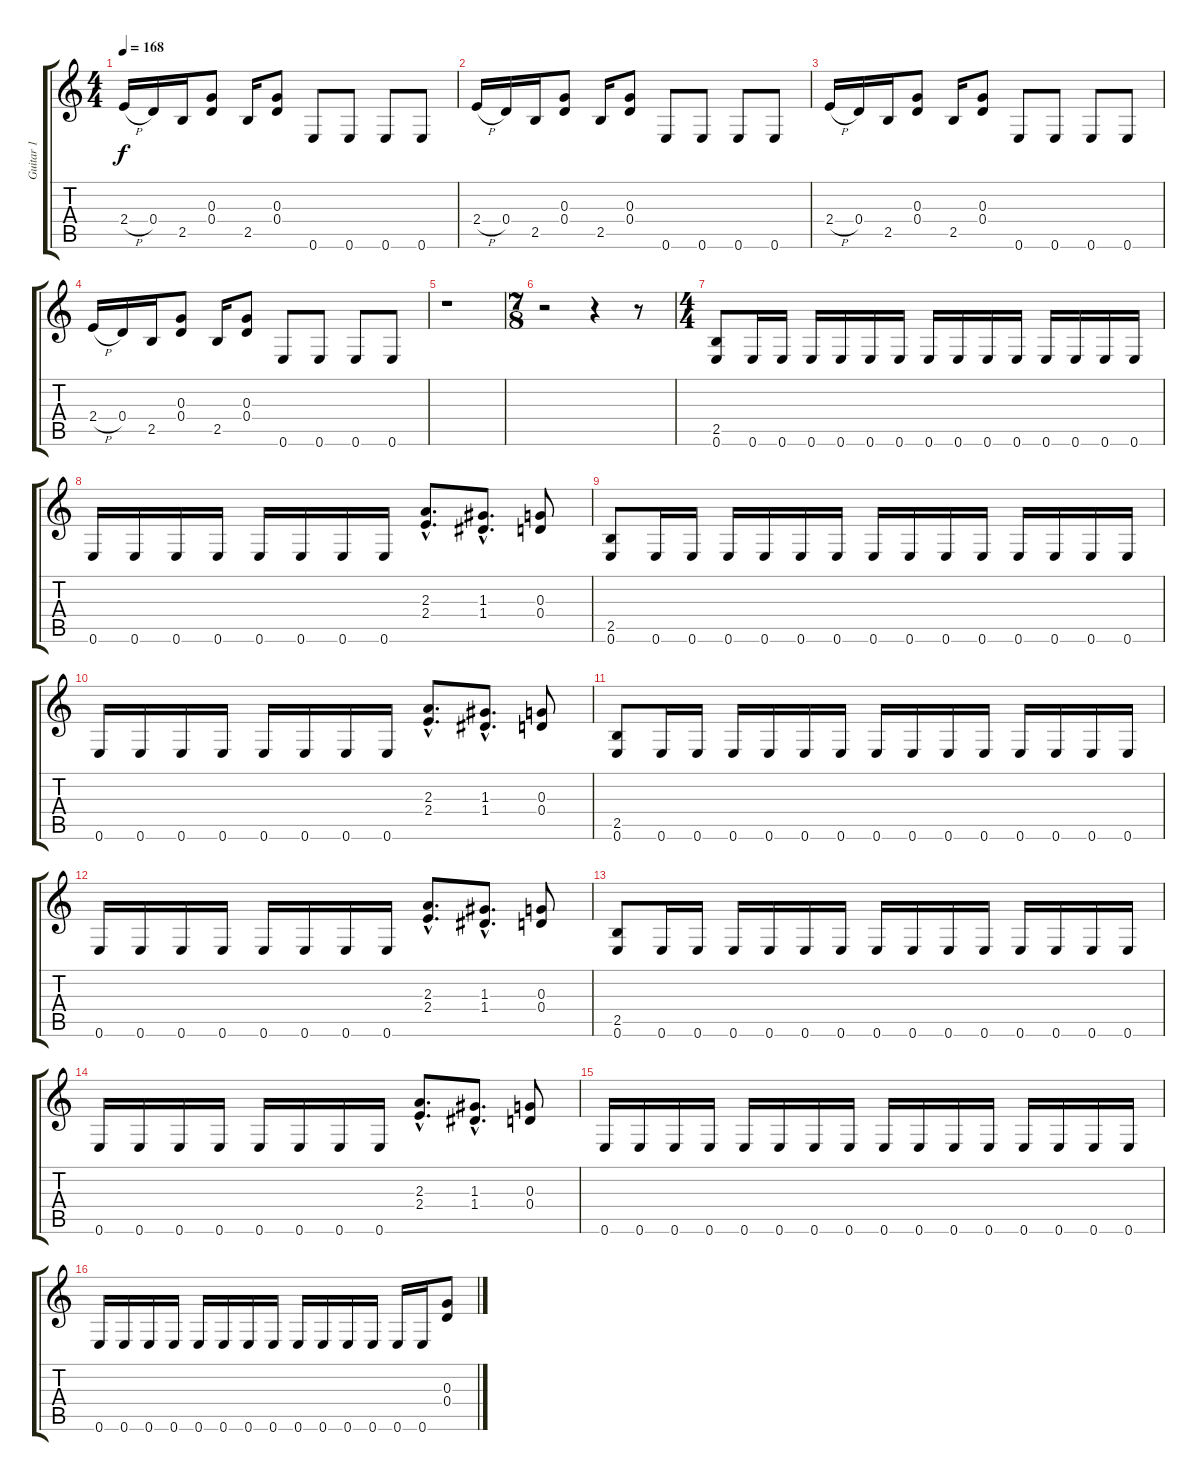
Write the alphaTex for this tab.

\track ("Guitar 1" "Guitar 1") {instrument overdrivenguitar}
\staff {score tabs}
\tuning (E4 B3 G3 D3 A2 E2) {hide}
\ts (4 4)
\tempo 168
\clef g2
\ks c
2.4{h}.16{dy f} 0.4.16 2.5.16 (0.3 0.4).8 2.5.16 (0.3 0.4).8 0.6.8 0.6.8 0.6.8 0.6.8 |
2.4{h}.16 0.4.16 2.5.16 (0.3 0.4).8 2.5.16 (0.3 0.4).8 0.6.8 0.6.8 0.6.8 0.6.8 |
2.4{h}.16 0.4.16 2.5.16 (0.3 0.4).8 2.5.16 (0.3 0.4).8 0.6.8 0.6.8 0.6.8 0.6.8 |
2.4{h}.16 0.4.16 2.5.16 (0.3 0.4).8 2.5.16 (0.3 0.4).8 0.6.8 0.6.8 0.6.8 0.6.8 |
r.1 |
\ts (7 8)
r.2 r.4 r.8 |
\ts (4 4)
(2.5 0.6).8 0.6.16 0.6.16 0.6.16 0.6.16 0.6.16 0.6.16 0.6.16 0.6.16 0.6.16 0.6.16 0.6.16 0.6.16 0.6.16 0.6.16 |
0.6.16 0.6.16 0.6.16 0.6.16 0.6.16 0.6.16 0.6.16 0.6.16 (2.3{hac} 2.4{hac}).8{d} (1.3{hac} 1.4{hac}).8{d} (0.3 0.4).8 |
(2.5 0.6).8 0.6.16 0.6.16 0.6.16 0.6.16 0.6.16 0.6.16 0.6.16 0.6.16 0.6.16 0.6.16 0.6.16 0.6.16 0.6.16 0.6.16 |
0.6.16 0.6.16 0.6.16 0.6.16 0.6.16 0.6.16 0.6.16 0.6.16 (2.3{hac} 2.4{hac}).8{d} (1.3{hac} 1.4{hac}).8{d} (0.3 0.4).8 |
(2.5 0.6).8 0.6.16 0.6.16 0.6.16 0.6.16 0.6.16 0.6.16 0.6.16 0.6.16 0.6.16 0.6.16 0.6.16 0.6.16 0.6.16 0.6.16 |
0.6.16 0.6.16 0.6.16 0.6.16 0.6.16 0.6.16 0.6.16 0.6.16 (2.3{hac} 2.4{hac}).8{d} (1.3{hac} 1.4{hac}).8{d} (0.3 0.4).8 |
(2.5 0.6).8 0.6.16 0.6.16 0.6.16 0.6.16 0.6.16 0.6.16 0.6.16 0.6.16 0.6.16 0.6.16 0.6.16 0.6.16 0.6.16 0.6.16 |
0.6.16 0.6.16 0.6.16 0.6.16 0.6.16 0.6.16 0.6.16 0.6.16 (2.3{hac} 2.4{hac}).8{d} (1.3{hac} 1.4{hac}).8{d} (0.3 0.4).8 |
0.6.16 0.6.16 0.6.16 0.6.16 0.6.16 0.6.16 0.6.16 0.6.16 0.6.16 0.6.16 0.6.16 0.6.16 0.6.16 0.6.16 0.6.16 0.6.16 |
0.6.16 0.6.16 0.6.16 0.6.16 0.6.16 0.6.16 0.6.16 0.6.16 0.6.16 0.6.16 0.6.16 0.6.16 0.6.16 0.6.16 (0.3 0.4).8
